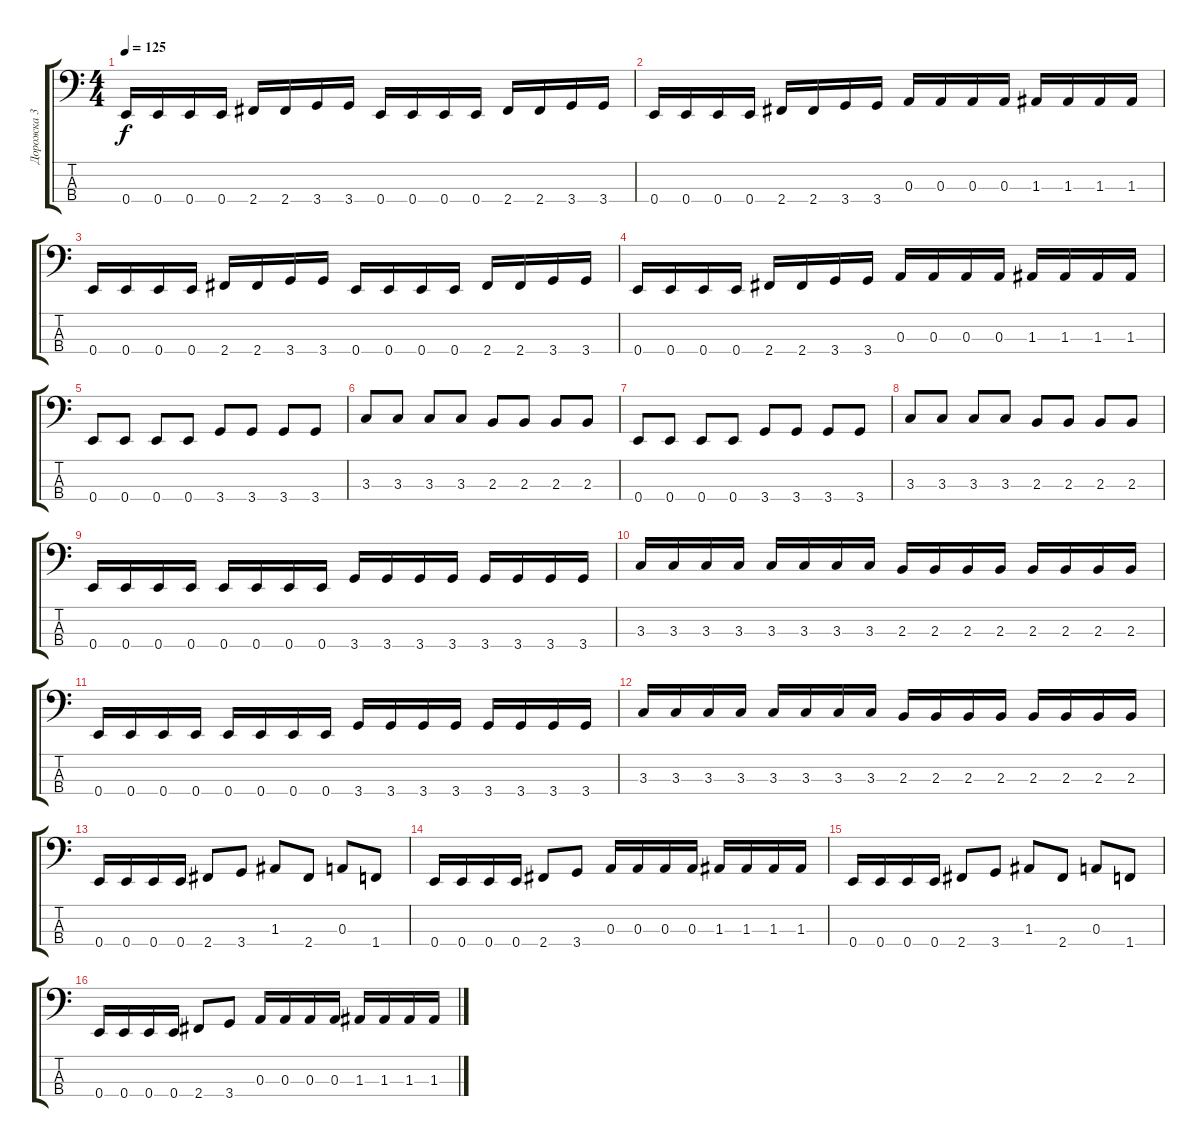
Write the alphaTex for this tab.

\track ("Дорожка 3" "Дорожка 3") {instrument electricbassfinger}
\staff {score tabs}
\tuning (G2 D2 A1 E1) {hide}
\ts (4 4)
\tempo 125
\clef f4
\ks c
0.4.16{dy f} 0.4.16 0.4.16 0.4.16 2.4.16 2.4.16 3.4.16 3.4.16 0.4.16 0.4.16 0.4.16 0.4.16 2.4.16 2.4.16 3.4.16 3.4.16 |
0.4.16 0.4.16 0.4.16 0.4.16 2.4.16 2.4.16 3.4.16 3.4.16 0.3.16 0.3.16 0.3.16 0.3.16 1.3.16 1.3.16 1.3.16 1.3.16 |
0.4.16 0.4.16 0.4.16 0.4.16 2.4.16 2.4.16 3.4.16 3.4.16 0.4.16 0.4.16 0.4.16 0.4.16 2.4.16 2.4.16 3.4.16 3.4.16 |
0.4.16 0.4.16 0.4.16 0.4.16 2.4.16 2.4.16 3.4.16 3.4.16 0.3.16 0.3.16 0.3.16 0.3.16 1.3.16 1.3.16 1.3.16 1.3.16 |
0.4.8 0.4.8 0.4.8 0.4.8 3.4.8 3.4.8 3.4.8 3.4.8 |
3.3.8 3.3.8 3.3.8 3.3.8 2.3.8 2.3.8 2.3.8 2.3.8 |
0.4.8 0.4.8 0.4.8 0.4.8 3.4.8 3.4.8 3.4.8 3.4.8 |
3.3.8 3.3.8 3.3.8 3.3.8 2.3.8 2.3.8 2.3.8 2.3.8 |
0.4.16 0.4.16 0.4.16 0.4.16 0.4.16 0.4.16 0.4.16 0.4.16 3.4.16 3.4.16 3.4.16 3.4.16 3.4.16 3.4.16 3.4.16 3.4.16 |
3.3.16 3.3.16 3.3.16 3.3.16 3.3.16 3.3.16 3.3.16 3.3.16 2.3.16 2.3.16 2.3.16 2.3.16 2.3.16 2.3.16 2.3.16 2.3.16 |
0.4.16 0.4.16 0.4.16 0.4.16 0.4.16 0.4.16 0.4.16 0.4.16 3.4.16 3.4.16 3.4.16 3.4.16 3.4.16 3.4.16 3.4.16 3.4.16 |
3.3.16 3.3.16 3.3.16 3.3.16 3.3.16 3.3.16 3.3.16 3.3.16 2.3.16 2.3.16 2.3.16 2.3.16 2.3.16 2.3.16 2.3.16 2.3.16 |
0.4.16 0.4.16 0.4.16 0.4.16 2.4.8 3.4.8 1.3.8 2.4.8 0.3.8 1.4.8 |
0.4.16 0.4.16 0.4.16 0.4.16 2.4.8 3.4.8 0.3.16 0.3.16 0.3.16 0.3.16 1.3.16 1.3.16 1.3.16 1.3.16 |
0.4.16 0.4.16 0.4.16 0.4.16 2.4.8 3.4.8 1.3.8 2.4.8 0.3.8 1.4.8 |
0.4.16 0.4.16 0.4.16 0.4.16 2.4.8 3.4.8 0.3.16 0.3.16 0.3.16 0.3.16 1.3.16 1.3.16 1.3.16 1.3.16
